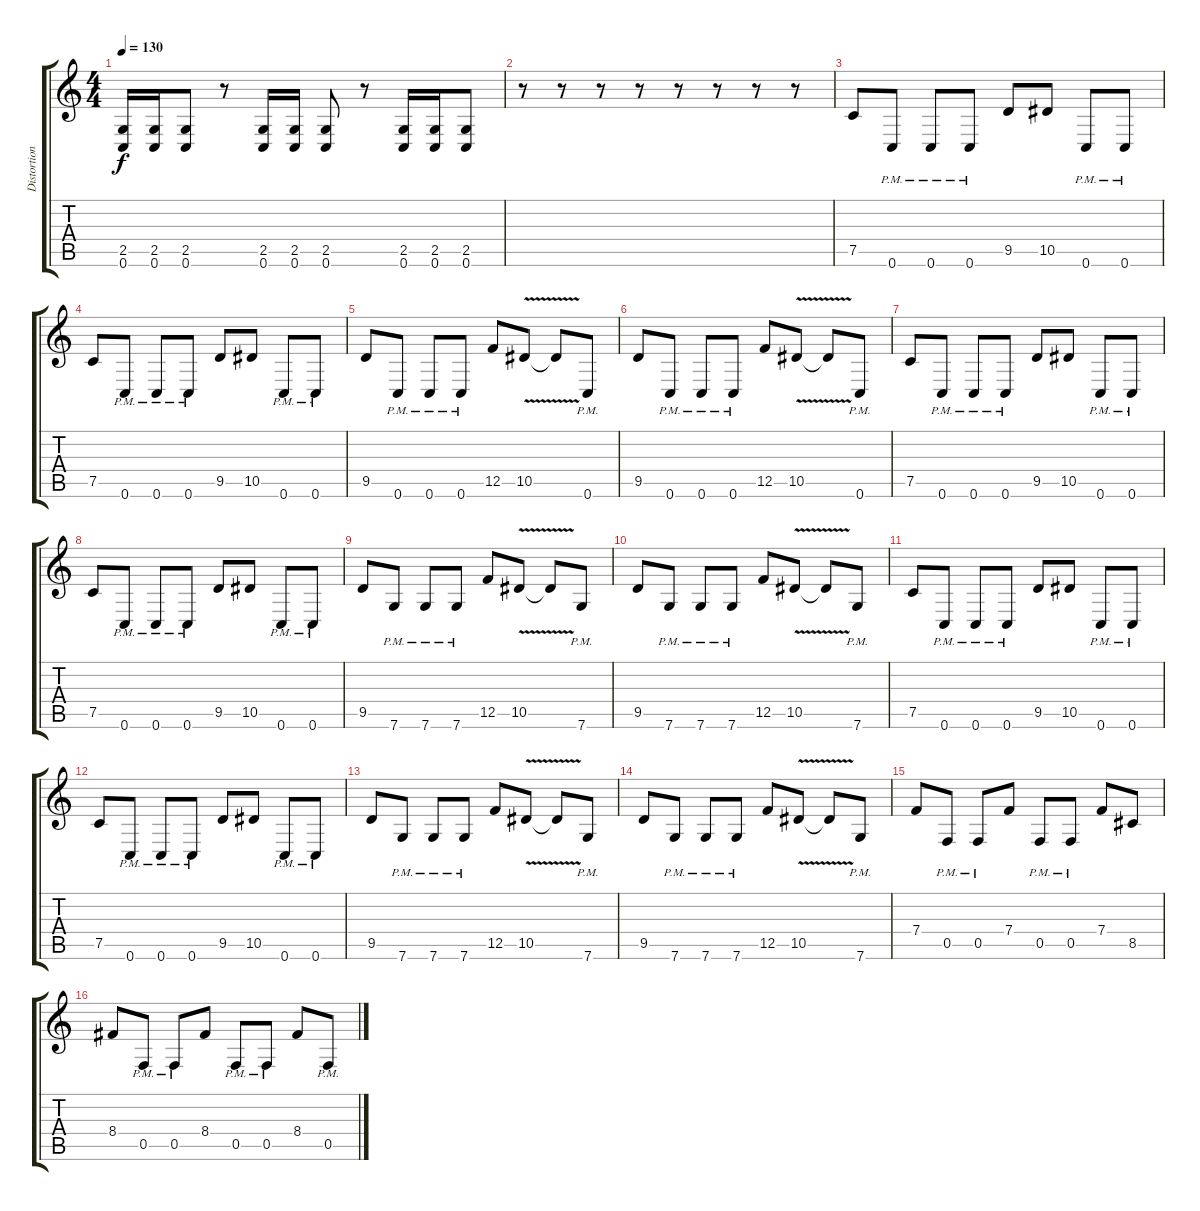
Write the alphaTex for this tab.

\track ("Distortion Guitar 2" "Distortion") {instrument distortionguitar}
\staff {score tabs}
\tuning (C4 G3 Eb3 Bb2 F2 C2) {hide}
\ts (4 4)
\tempo 130
\clef g2
\ks c
(2.5 0.6).16{dy f} (2.5 0.6).16 (2.5 0.6).8 r.8 (2.5 0.6).16 (2.5 0.6).16 (2.5 0.6).8 r.8 (2.5 0.6).16 (2.5 0.6).16 (2.5 0.6).8 |
r.8 r.8 r.8 r.8 r.8 r.8 r.8 r.8 |
7.5.8 0.6{pm}.8 0.6{pm}.8 0.6{pm}.8 9.5.8 10.5.8 0.6{pm}.8 0.6{pm}.8 |
7.5.8 0.6{pm}.8 0.6{pm}.8 0.6{pm}.8 9.5.8 10.5.8 0.6{pm}.8 0.6{pm}.8 |
9.5.8 0.6{pm}.8 0.6{pm}.8 0.6{pm}.8 12.5.8 10.5{v}.8 10.5{t}.8 0.6{pm}.8 |
9.5.8 0.6{pm}.8 0.6{pm}.8 0.6{pm}.8 12.5.8 10.5{v}.8 10.5{t}.8 0.6{pm}.8 |
7.5.8 0.6{pm}.8 0.6{pm}.8 0.6{pm}.8 9.5.8 10.5.8 0.6{pm}.8 0.6{pm}.8 |
7.5.8 0.6{pm}.8 0.6{pm}.8 0.6{pm}.8 9.5.8 10.5.8 0.6{pm}.8 0.6{pm}.8 |
9.5.8 7.6{pm}.8 7.6{pm}.8 7.6{pm}.8 12.5.8 10.5{v}.8 10.5{t}.8 7.6{pm}.8 |
9.5.8 7.6{pm}.8 7.6{pm}.8 7.6{pm}.8 12.5.8 10.5{v}.8 10.5{t}.8 7.6{pm}.8 |
7.5.8 0.6{pm}.8 0.6{pm}.8 0.6{pm}.8 9.5.8 10.5.8 0.6{pm}.8 0.6{pm}.8 |
7.5.8 0.6{pm}.8 0.6{pm}.8 0.6{pm}.8 9.5.8 10.5.8 0.6{pm}.8 0.6{pm}.8 |
9.5.8 7.6{pm}.8 7.6{pm}.8 7.6{pm}.8 12.5.8 10.5{v}.8 10.5{t}.8 7.6{pm}.8 |
9.5.8 7.6{pm}.8 7.6{pm}.8 7.6{pm}.8 12.5.8 10.5{v}.8 10.5{t}.8 7.6{pm}.8 |
7.4.8 0.5{pm}.8 0.5{pm}.8 7.4.8 0.5{pm}.8 0.5{pm}.8 7.4.8 8.5.8 |
8.4.8 0.5{pm}.8 0.5{pm}.8 8.4.8 0.5{pm}.8 0.5{pm}.8 8.4.8 0.5{pm}.8
